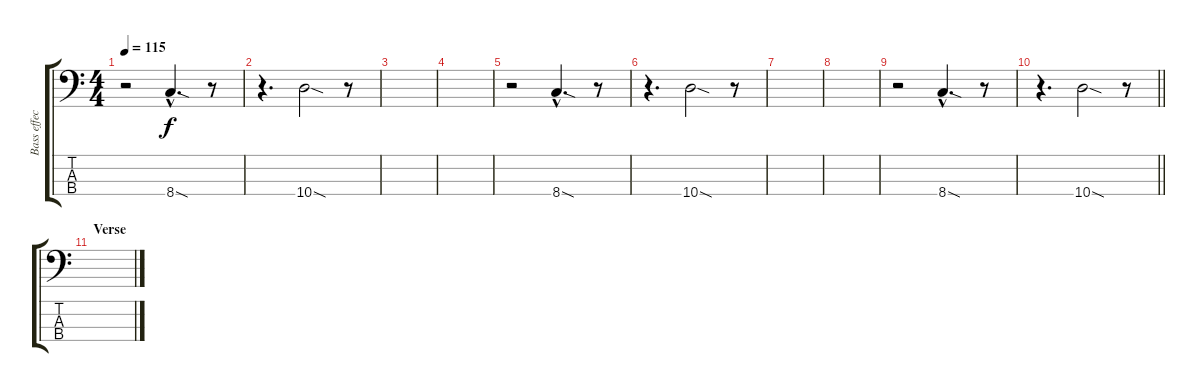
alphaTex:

\track ("Bass effect 1" "Bass effec") {instrument distortionguitar}
\staff {score tabs}
\tuning (G2 D2 A1 E1) {hide}
\ts (4 4)
\tempo 115
\clef f4
\ks c
r.2{dy f} 8.4{sod hac}.4{d} r.8 |
r.4{d} 10.4{sod}.2 r.8 |
|
|
r.2 8.4{sod hac}.4{d} r.8 |
r.4{d} 10.4{sod}.2 r.8 |
|
|
r.2 8.4{sod hac}.4{d} r.8 |
\barLineRight lightlight
r.4{d} 10.4{sod}.2 r.8 |
\section ("" "Verse")
